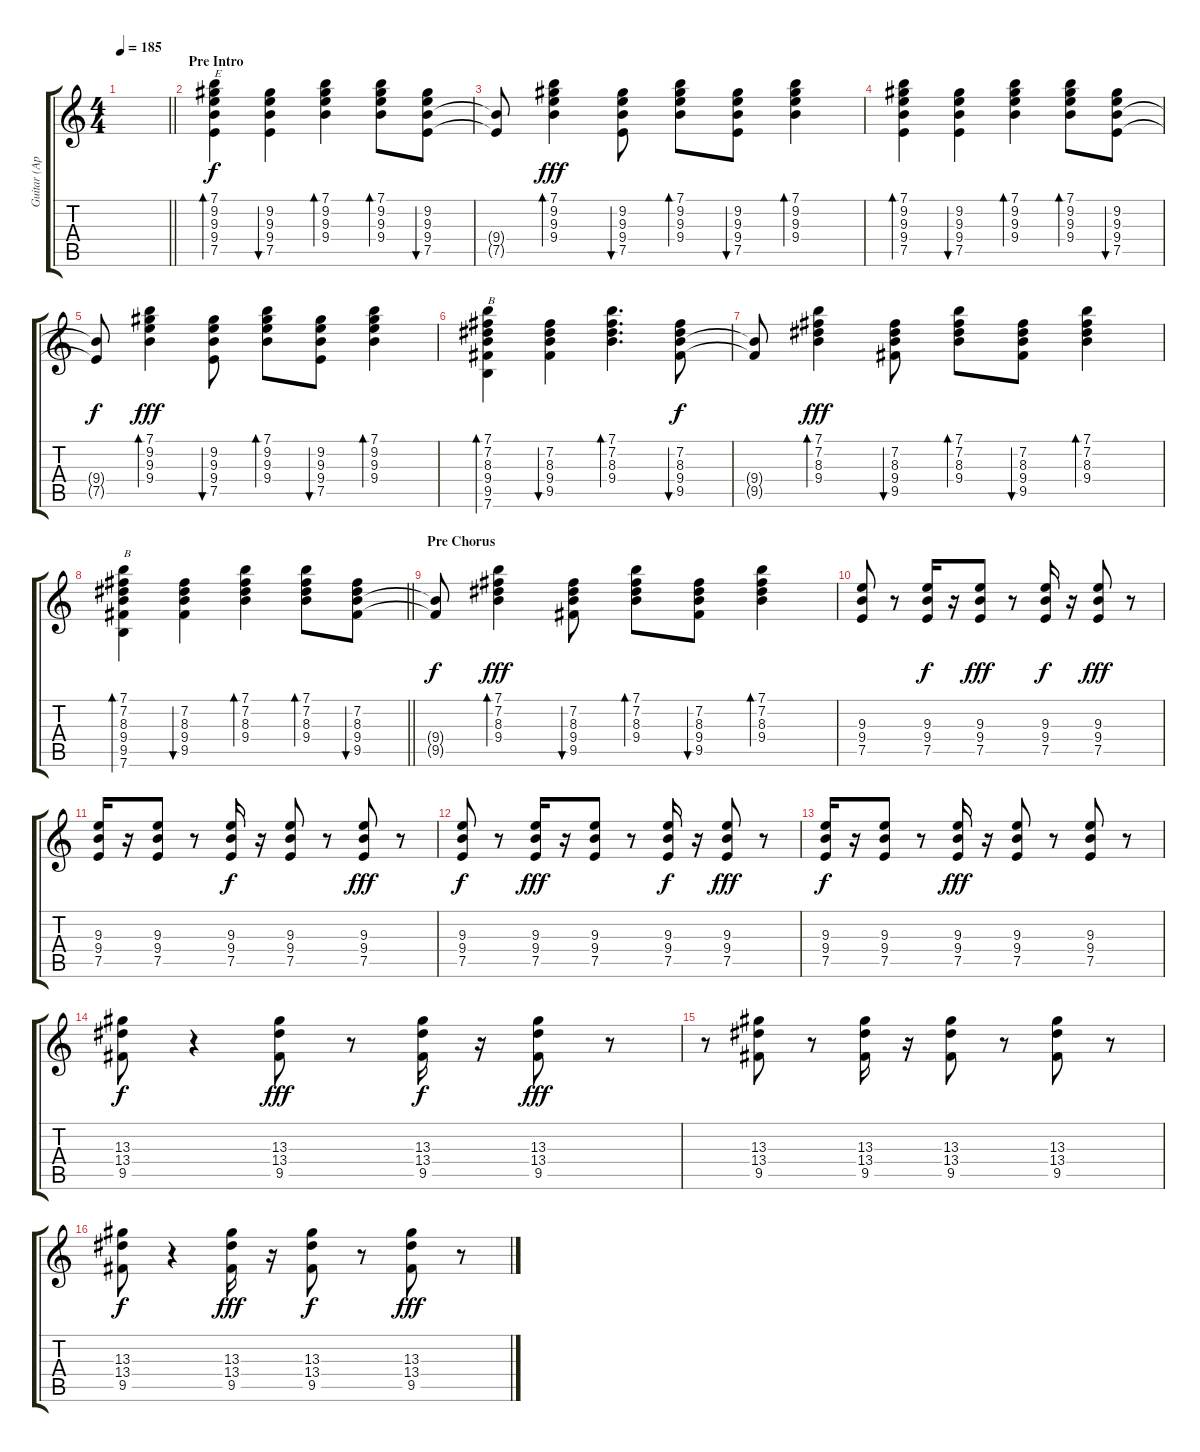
\track ("Guitar (Apoy) " "Guitar (Ap") {instrument electricguitarclean}
\staff {score tabs}
\tuning (E4 B3 G3 D3 A2 E2) {hide}
\ts (4 4)
\tempo 185
\clef g2
\barLineRight lightlight
\ks c
|
\section ("" "Pre Intro")
(7.1 9.2 9.3 9.4 7.5).4{bd 30 txt "E"} (9.2 9.3 9.4 7.5).4{bu 30} (7.1 9.2 9.3 9.4).4{bd 30} (7.1 9.2 9.3 9.4).8{bd 30} (9.2 9.3 9.4 7.5).8{bu 30} |
(9.4{t} 7.5{t}).8{dy f} (7.1 9.2 9.3 9.4).4{bd 30 dy fff} (9.2 9.3 9.4 7.5).8{bu 30} (7.1 9.2 9.3 9.4).8{bd 30} (9.2 9.3 9.4 7.5).8{bu 30} (7.1 9.2 9.3 9.4).4{bd 30} |
(7.1 9.2 9.3 9.4 7.5).4{bd 30} (9.2 9.3 9.4 7.5).4{bu 30} (7.1 9.2 9.3 9.4).4{bd 30} (7.1 9.2 9.3 9.4).8{bd 30} (9.2 9.3 9.4 7.5).8{bu 30} |
(9.4{t} 7.5{t}).8{dy f} (7.1 9.2 9.3 9.4).4{bd 30 dy fff} (9.2 9.3 9.4 7.5).8{bu 30} (7.1 9.2 9.3 9.4).8{bd 30} (9.2 9.3 9.4 7.5).8{bu 30} (7.1 9.2 9.3 9.4).4{bd 30} |
(7.1 7.2 8.3 9.4 9.5 7.6).4{bd 30 txt "B"} (7.2 8.3 9.4 9.5).4{bu 30} (7.1 7.2 8.3 9.4).4{d bd 30} (7.2 8.3 9.4 9.5).8{bu 30 dy f} |
(9.4{t} 9.5{t}).8 (7.1 7.2 8.3 9.4).4{bd 30 dy fff} (7.2 8.3 9.4 9.5).8{bu 30} (7.1 7.2 8.3 9.4).8{bd 30} (7.2 8.3 9.4 9.5).8{bu 30} (7.1 7.2 8.3 9.4).4{bd 30} |
\barLineRight lightlight
(7.1 7.2 8.3 9.4 9.5 7.6).4{bd 30 txt "B"} (7.2 8.3 9.4 9.5).4{bu 30} (7.1 7.2 8.3 9.4).4{bd 30} (7.1 7.2 8.3 9.4).8{bd 30} (7.2 8.3 9.4 9.5).8{bu 30} |
\section ("" "Pre Chorus")
(9.4{t} 9.5{t}).8{dy f} (7.1 7.2 8.3 9.4).4{bd 30 dy fff} (7.2 8.3 9.4 9.5).8{bu 30} (7.1 7.2 8.3 9.4).8{bd 30} (7.2 8.3 9.4 9.5).8{bu 30} (7.1 7.2 8.3 9.4).4{bd 30} |
(9.3 9.4 7.5).8{instrument overdrivenguitar} r.8 (9.3 9.4 7.5).16{dy f} r.16 (9.3 9.4 7.5).8{dy fff} r.8 (9.3 9.4 7.5).16{dy f} r.16 (9.3 9.4 7.5).8{dy fff} r.8 |
(9.3 9.4 7.5).16 r.16 (9.3 9.4 7.5).8 r.8 (9.3 9.4 7.5).16{dy f} r.16 (9.3 9.4 7.5).8 r.8 (9.3 9.4 7.5).8{dy fff} r.8 |
(9.3 9.4 7.5).8{dy f} r.8 (9.3 9.4 7.5).16{dy fff} r.16 (9.3 9.4 7.5).8 r.8 (9.3 9.4 7.5).16{dy f} r.16 (9.3 9.4 7.5).8{dy fff} r.8 |
(9.3 9.4 7.5).16{dy f} r.16 (9.3 9.4 7.5).8 r.8 (9.3 9.4 7.5).16{dy fff} r.16 (9.3 9.4 7.5).8 r.8 (9.3 9.4 7.5).8 r.8 |
(13.3 13.4 9.5).8{dy f} r.4 (13.3 13.4 9.5).8{dy fff} r.8 (13.3 13.4 9.5).16{dy f} r.16 (13.3 13.4 9.5).8{dy fff} r.8 |
r.8 (13.3 13.4 9.5).8 r.8 (13.3 13.4 9.5).16 r.16 (13.3 13.4 9.5).8 r.8 (13.3 13.4 9.5).8 r.8 |
(13.3 13.4 9.5).8{dy f} r.4 (13.3 13.4 9.5).16{dy fff} r.16 (13.3 13.4 9.5).8{dy f} r.8 (13.3 13.4 9.5).8{dy fff} r.8
